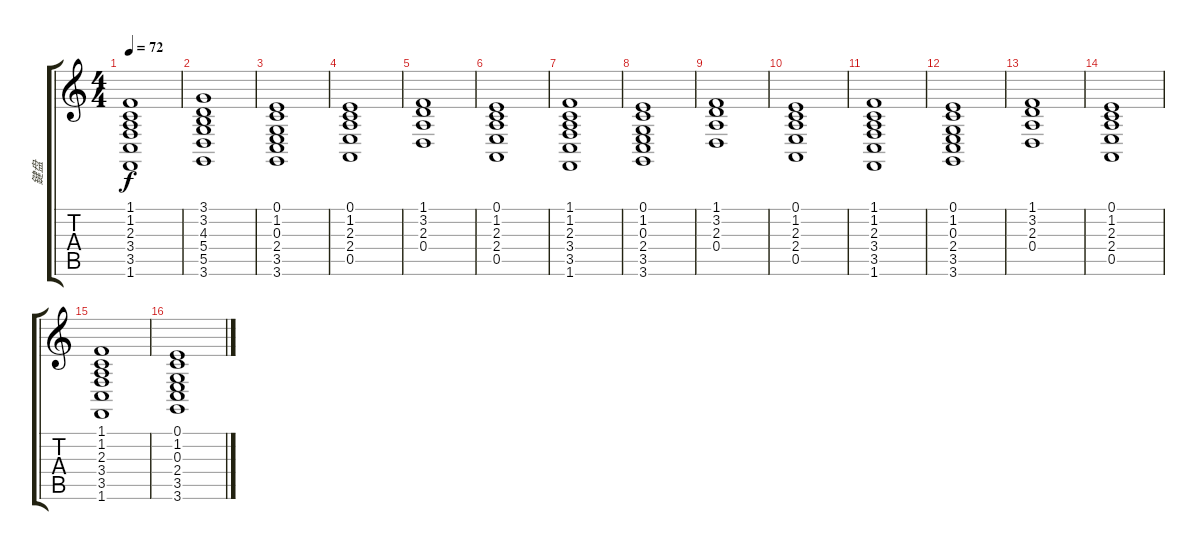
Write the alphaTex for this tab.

\track ("鍵盘" "鍵盘") {instrument choiraahs bank 6}
\staff {score tabs}
\tuning (E4 B3 G3 D3 A2 E2) {hide}
\ts (4 4)
\tempo 72
\clef g2
\ks c
(1.1 1.2 2.3 3.4 3.5 1.6).1{dy f} |
(3.1 3.2 4.3 5.4 5.5 3.6).1 |
(0.1 1.2 0.3 2.4 3.5 3.6).1 |
(0.1 1.2 2.3 2.4 0.5).1 |
(1.1 3.2 2.3 0.4).1 |
(0.1 1.2 2.3 2.4 0.5).1 |
(1.1 1.2 2.3 3.4 3.5 1.6).1 |
(0.1 1.2 0.3 2.4 3.5 3.6).1 |
(1.1 3.2 2.3 0.4).1 |
(0.1 1.2 2.3 2.4 0.5).1 |
(1.1 1.2 2.3 3.4 3.5 1.6).1 |
(0.1 1.2 0.3 2.4 3.5 3.6).1 |
(1.1 3.2 2.3 0.4).1 |
(0.1 1.2 2.3 2.4 0.5).1 |
(1.1 1.2 2.3 3.4 3.5 1.6).1 |
(0.1 1.2 0.3 2.4 3.5 3.6).1
